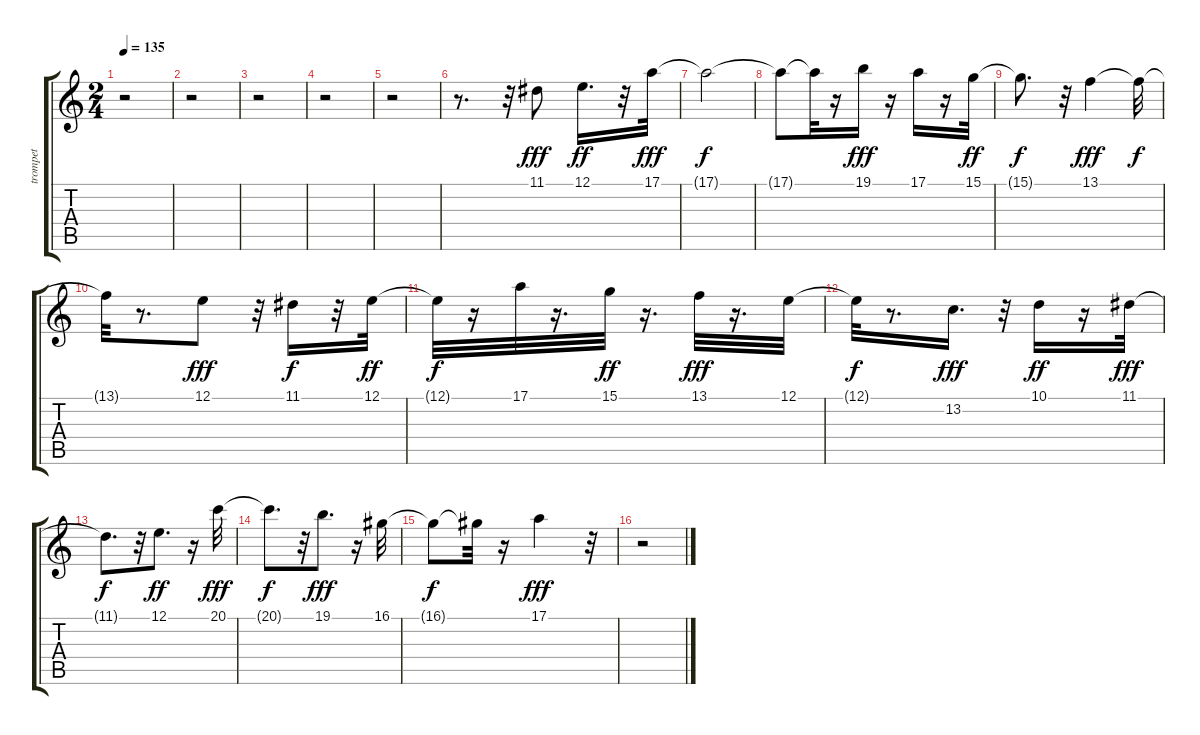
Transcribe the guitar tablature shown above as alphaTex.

\track ("trompet" "trompet") {instrument trumpet}
\staff {score tabs}
\tuning (E4 B3 G3 D3 A2 E2) {hide}
\ts (2 4)
\tempo 135
\clef g2
\ks c
r.2{dy fff} |
r.2 |
r.2 |
r.2 |
r.2 |
r.8{d} r.32 11.1.8 12.1.16{d dy ff} r.32 17.1.32{dy fff} |
17.1{t}.2{dy f} |
17.1{t}.8 17.1{t}.32 r.16 19.1.16{dy fff} r.16 17.1.16 r.16 15.1.32{dy ff} |
15.1{t}.8{d dy f} r.32 13.1.4{dy fff} 13.1{t}.32{dy f} |
13.1{t}.32 r.8{d} 12.1.8{dy fff} r.32 11.1.16{dy f} r.32 12.1.32{dy ff} |
12.1{t}.32{dy f} r.16 17.1.32 r.16{d} 15.1.32{dy ff} r.16{d} 13.1.32{dy fff} r.16{d} 12.1.32 |
12.1{t}.32{dy f} r.8{d} 13.2.16{d dy fff} r.32 10.1.16{dy ff} r.16 11.1.32{dy fff} |
11.1{t}.8{d dy f} r.32 12.1.8{d dy ff} r.16 20.1.32{dy fff} |
20.1{t}.8{d dy f} r.32 19.1.8{d dy fff} r.16 16.1.32 |
16.1{t}.8{dy f} 16.1{t}.32 r.16 17.1.4{dy fff} r.32 |
r.2
